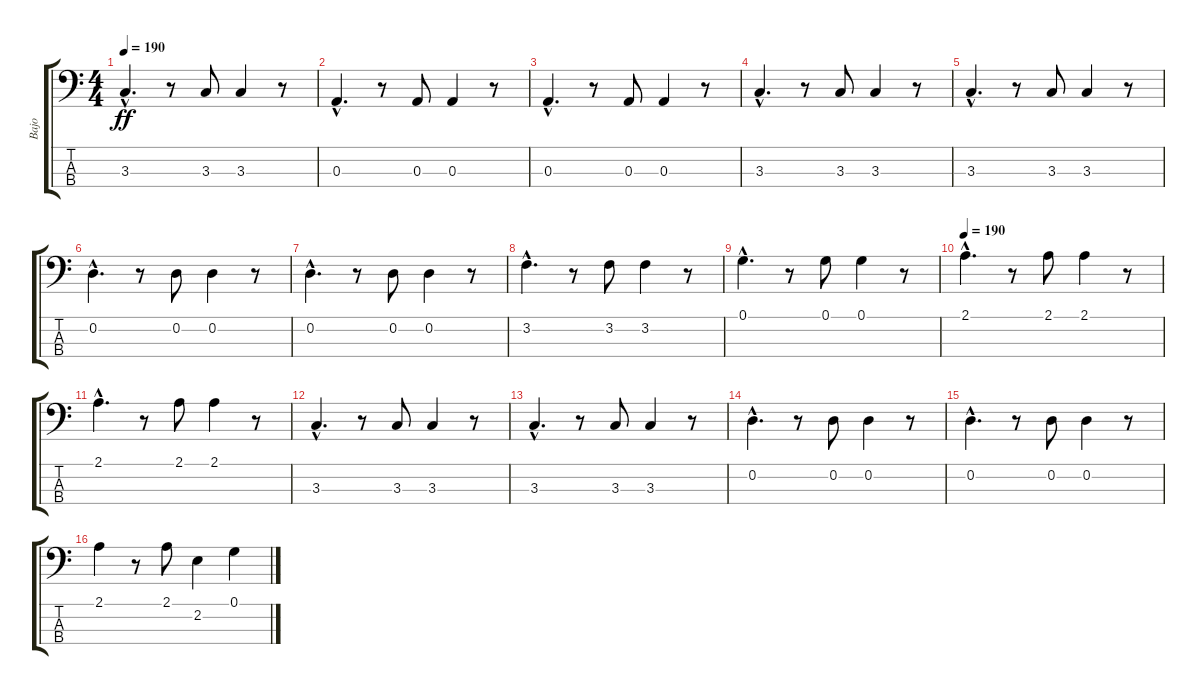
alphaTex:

\track ("Bajo" "Bajo") {instrument electricbasspick}
\staff {score tabs}
\tuning (G2 D2 A1 E1) {hide}
\ts (4 4)
\tempo 190
\clef f4
\ks c
3.3{hac}.4{d dy ff} r.8 3.3.8 3.3.4 r.8 |
0.3{hac}.4{d} r.8 0.3.8 0.3.4 r.8 |
0.3{hac}.4{d} r.8 0.3.8 0.3.4 r.8 |
3.3{hac}.4{d} r.8 3.3.8 3.3.4 r.8 |
3.3{hac}.4{d} r.8 3.3.8 3.3.4 r.8 |
0.2{hac}.4{d} r.8 0.2.8 0.2.4 r.8 |
0.2{hac}.4{d} r.8 0.2.8 0.2.4 r.8 |
3.2{hac}.4{d} r.8 3.2.8 3.2.4 r.8 |
0.1{hac}.4{d} r.8 0.1.8 0.1.4 r.8 |
\tempo 190
2.1{hac}.4{d} r.8 2.1.8 2.1.4 r.8 |
2.1{hac}.4{d} r.8 2.1.8 2.1.4 r.8 |
3.3{hac}.4{d} r.8 3.3.8 3.3.4 r.8 |
3.3{hac}.4{d} r.8 3.3.8 3.3.4 r.8 |
0.2{hac}.4{d} r.8 0.2.8 0.2.4 r.8 |
0.2{hac}.4{d} r.8 0.2.8 0.2.4 r.8 |
2.1.4 r.8 2.1.8 2.2.4 0.1.4
